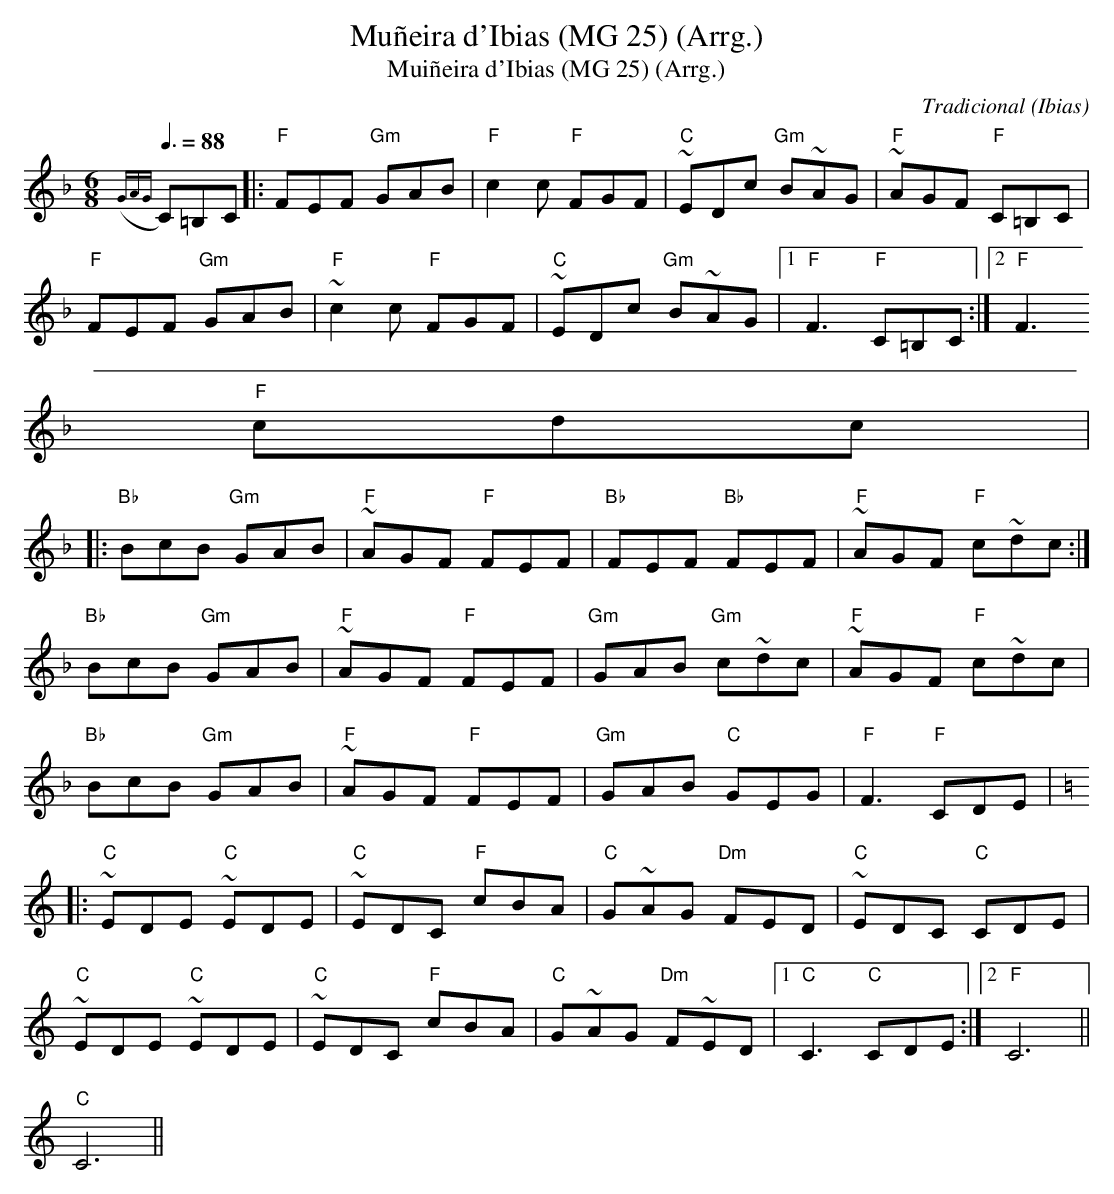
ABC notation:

X:1
T:Muñeira d'Ibias (MG 25) (Arrg.)
T:Muiñeira d'Ibias (MG 25) (Arrg.)
C:Tradicional
O:Ibias
M:6/8
L:1/8
Q:3/8=88
E:Nivel 2
K:F
({GAG }C)=B,C|:"F"FEF "Gm"GAB|"F"c2c "F"FGF|"C"~EDc "Gm"B~AG|"F"~AGF "F"C=B,C|
"F"FEF "Gm"GAB|"F"~c2c "F"FGF|"C"~EDc "Gm"B~AG|[1 "F"F3 "F"C=B,C:|[2 "F"F3
"F"cdc|
|:"Bb"BcB "Gm"GAB|"F"~AGF "F"FEF|"Bb"FEF "Bb"FEF|"F"~AGF "F"c~dc:|
"Bb"BcB "Gm"GAB|"F"~AGF "F"FEF|"Gm"GAB "Gm"c~dc|"F"~AGF "F"c~dc|
"Bb"BcB "Gm"GAB|"F"~AGF "F"FEF|"Gm"GAB "C"GEG|"F"F3 "F"CDE|
K:C
|:"C"~EDE "C"~EDE|"C"~EDC "F"cBA|"C"G~AG "Dm"FED|"C"~EDC "C"CDE|
"C"~EDE "C"~EDE|"C"~EDC "F"cBA|"C"G~AG "Dm"F~ED|[1 "C"C3 "C"CDE:|[2 "F"C6||
"C"C6||
